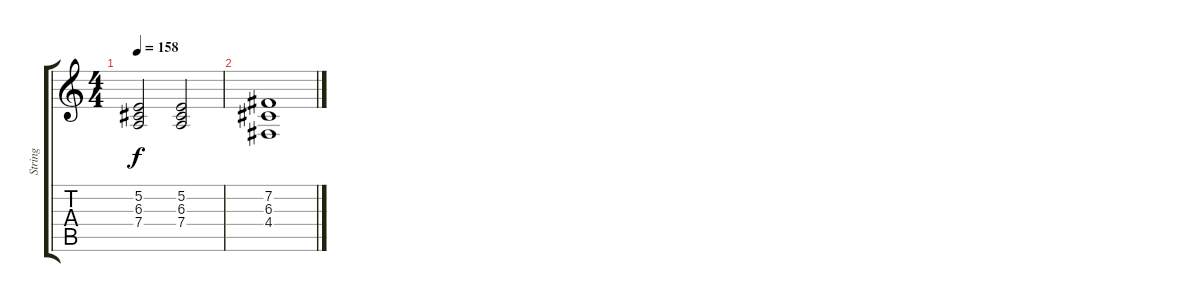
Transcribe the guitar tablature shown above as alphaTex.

\track ("String" "String") {instrument stringensemble1}
\staff {score tabs}
\tuning (E4 B3 G3 D3 A2 E2) {hide}
\ts (4 4)
\tempo 158
\clef g2
\ks c
(5.2{t} 6.3{t} 7.4{t}).2{dy f} (5.2 6.3 7.4).2 |
(7.2 6.3 4.4).1
